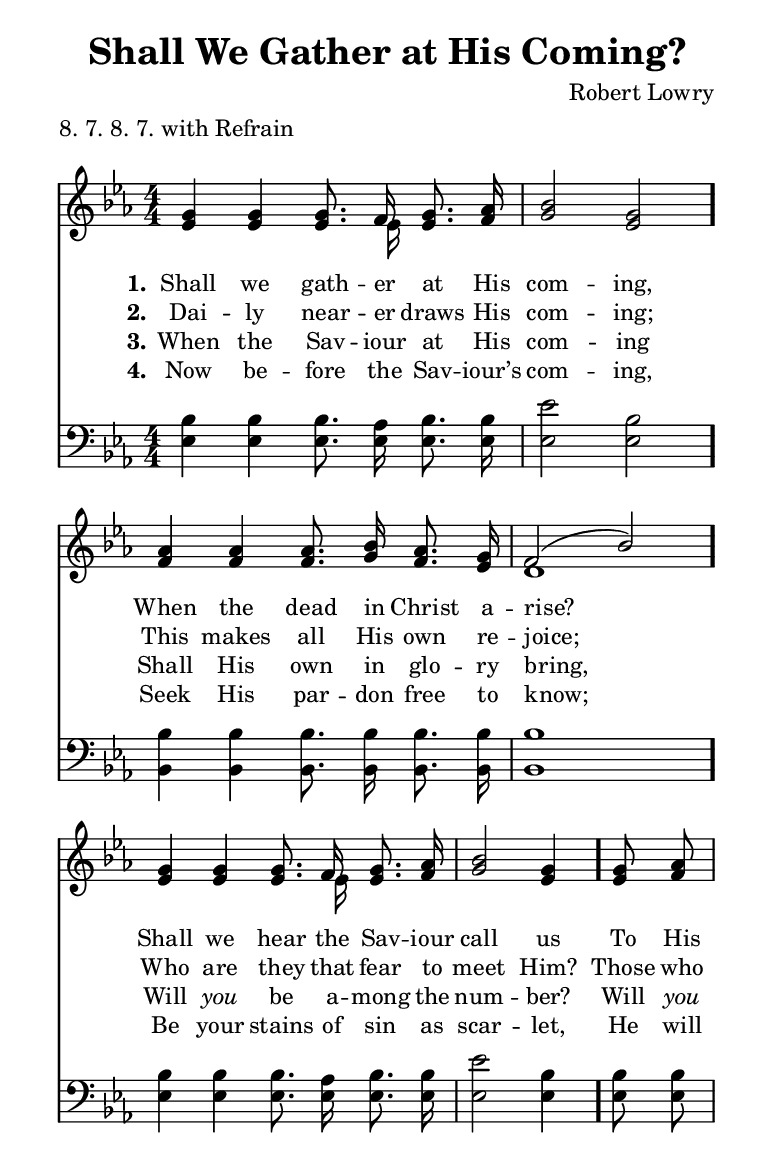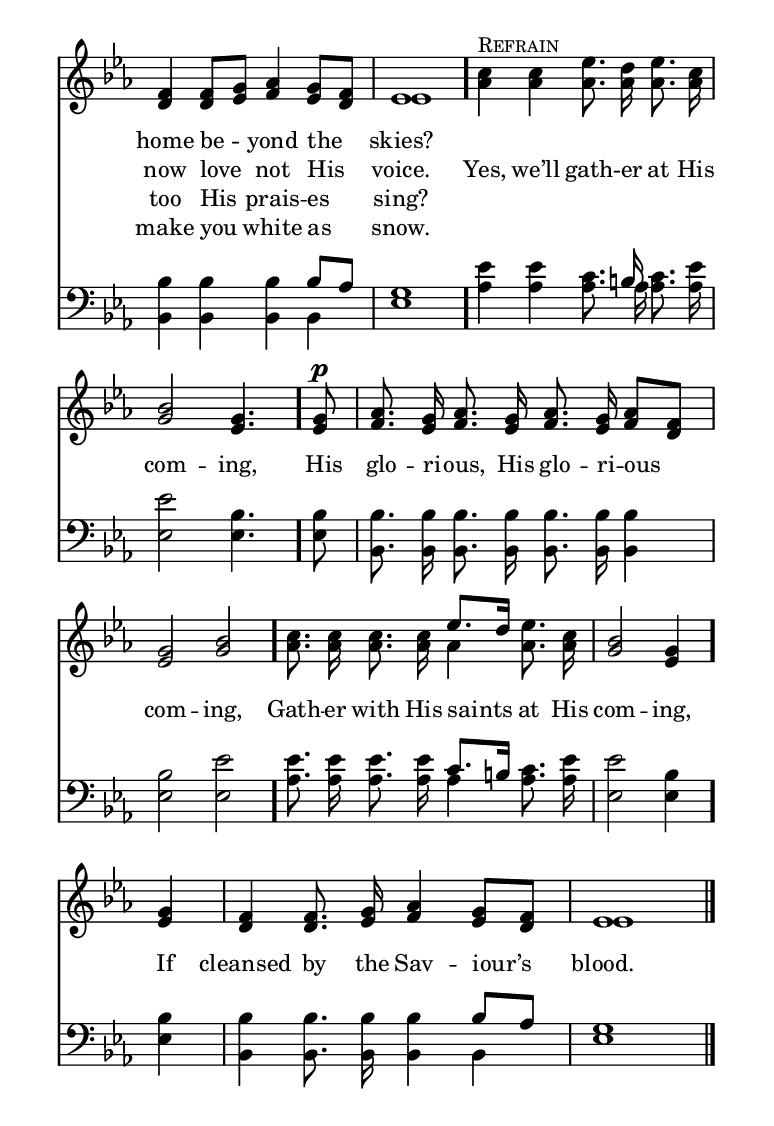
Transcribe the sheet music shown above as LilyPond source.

\include "common/global.ily"
\paper {
  \include "common/paper.ily"
}

\header{
  %gospel
  hymnnumber = "35"
  title = "Shall We Gather at His Coming?"
  tunename = "Beautiful River"
  meter = "8. 7. 8. 7. with Refrain"
  poet = ""
  composer = "Robert Lowry" % see https://hymnary.org/tune/shall_we_gather_at_the_river_lowry
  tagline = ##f
}

% for fermata in MIDI
ta = { \tempo 4=90 }
tb = { \tempo 4=45 }

patternAA = { c4 c4 c8. c16 c8. c16 | c2 c2   }
patternAB = { c4 c4 c8. c16 c8. c16 | c2( c2) }
patternAC = { c4 c4 c8. c16 c8. c16 | c1      }
patternAD = { c4 c4 c8. c16 c8. c16 | c2 c4   }
patternAE = { c4 c4 c8. c16 c8. c16 | c2 c4.  }

patternBA = { c8 c8 | c4 c8[ c8] c4 c8[ c8] | c1 }
patternBB = { c8 c8 | c4 c4      c4 c8[ c8] | c1 }
patternBC = { c8 c8 | c4 c4      c4 c4      | c1 }

patternCA = { c8 | c8. c16 c8. c16 c8. c16 c8[ c8] | c2 c2 }
patternCB = { c8 | c8. c16 c8. c16 c8. c16 c4      | c2 c2 }

patternDA = { c8. c16 c8. c16 c8.[ c16] c8. c16 | c2 c4 }
patternDB = { c8. c16 c8. c16 c4        c8. c16 | c2 c4 }

patternEA = { c4 | c4 c8. c16 c4 c8[ c8] | c1 }
patternEB = { c4 | c4 c8. c16 c4 c4      | c1 }

global = {
  \include "common/overrides.ily"
  \override Staff.TimeSignature.style = #'numbered
  \time 4/4
  \override Score.MetronomeMark.transparent = ##t % hide all fermata changes too
  \ta
  \key ees \major
  \autoBeamOff
}

notesSoprano = {
\global
\relative c'' {

  \changePitch \patternAA { g g g f g aes | bes g }
  \changePitch \patternAB { aes aes aes bes aes g | f bes }
  \changePitch \patternAD { g g g f g aes | bes g }
  \changePitch \patternBA { g aes | f f g aes g f | ees }

  << s^\markup { \small \caps "Refrain" }
  \changePitch \patternAE { c' c ees d ees c | bes g } >>
  \changePitch \patternCA { g^\markup { \dynamic p } | aes g aes g aes g aes f | g bes }
  \changePitch \patternDA { c c c c ees d ees c | bes g }
  \changePitch \patternEA { g | f f g aes g f | ees }

  \bar "|."

}
}

notesAlto = {
\global
\relative e' {

  \changePitch \patternAA { ees ees ees ees ees f | g ees }
  \changePitch \patternAC { f f f g f ees | d }
  \changePitch \patternAD { ees ees ees ees ees f | g ees }
  \changePitch \patternBA { ees f | d d ees f ees d | ees }

  \changePitch \patternAE { aes aes aes aes aes aes | g ees }
  \changePitch \patternCA { ees | f ees f ees f ees f d | ees g }
  \changePitch \patternDB { aes aes aes aes aes aes aes | g ees }
  \changePitch \patternEA { ees | d d ees f ees d | ees }

}
}

notesTenor = {
\global
\relative a {

  \changePitch \patternAA { bes bes bes aes bes bes | ees bes }
  \changePitch \patternAC { bes bes bes bes bes bes | bes }
  \changePitch \patternAD { bes bes bes aes bes bes | ees bes }
  \changePitch \patternBB { bes bes | bes bes bes bes aes | g }

  \changePitch \patternAE { ees' ees c b c ees | ees bes }
  \changePitch \patternCB { bes | bes bes bes bes bes bes bes | bes ees }
  \changePitch \patternDA { ees ees ees ees c b c ees | ees bes }
  \changePitch \patternEA { bes | bes bes bes bes bes aes | g }

}
}

notesBass = {
\global
\relative f {

  \changePitch \patternAA { ees ees ees ees ees ees | ees ees }
  \changePitch \patternAC { bes bes bes bes bes bes | bes }
  \changePitch \patternAD { ees ees ees ees ees ees | ees ees }
  \changePitch \patternBC { ees ees | bes bes bes bes | ees }

  \changePitch \patternAE { aes aes aes aes aes aes | ees ees }
  \changePitch \patternCB { ees | bes bes bes bes bes bes bes | ees ees }
  \changePitch \patternDB { aes aes aes aes aes aes aes | ees ees }
  \changePitch \patternEB { ees | bes bes bes bes bes | ees }

}
}

Refrain = \lyricmode {

Yes, we’ll gath -- er at His com -- ing, \bar "."
His glo -- ri -- ous, His glo -- ri -- ous com -- ing, \bar "."
Gath -- er with His saints at His com -- ing, \bar "."
If cleansed by the Sav -- iour’s blood. \bar "."

}

wordsA = \lyricmode {
\set stanza = "1."

Shall we gath -- er at His com -- ing, \bar "."
When the dead in Christ a -- rise? \bar "."
Shall we hear the Sav -- iour call us \bar "."
To His home be -- yond the skies? \bar "."

}

wordsB = \lyricmode {
\set stanza = "2."

Dai -- ly near -- er draws His com -- ing;
This makes all His own re -- joice;
Who are they that fear to meet Him?
Those who now love not His voice.

\Refrain

}

wordsC = \lyricmode {
\set stanza = "3."

When the Sav -- iour at His com -- ing
Shall His own in glo -- ry bring,
Will { \italicsOn } you { \italicsOff } be a -- mong the num -- ber?
Will { \italicsOn } you { \italicsOff } too His prais -- es sing?

}

wordsD = \lyricmode {
\set stanza = "4."

Now be -- fore the Sav -- iour’s com -- ing,
Seek His par -- don free to know;
Be your stains of sin as scar -- let,
He will make you white as snow.

}

\score {
  \context ChoirStaff <<
    \context Staff = upper <<
      \set Staff.autoBeaming = ##f
      \set ChoirStaff.systemStartDelimiter = #'SystemStartBar
      \set ChoirStaff.printPartCombineTexts = ##f
      \partcombine #'(2 . 11) \notesSoprano \notesAlto
      \context NullVoice = sopranos { \voiceOne << \notesSoprano >> }
      \context Lyrics = one   \lyricsto sopranos \wordsA
      \context Lyrics = two   \lyricsto sopranos \wordsB
      \context Lyrics = three \lyricsto sopranos \wordsC
      \context Lyrics = four  \lyricsto sopranos \wordsD
      %\context Lyrics = five  \lyricsto sopranos \wordsE
    >>
    \context Staff = men <<
      \set Staff.autoBeaming = ##f
      \clef bass
      \set ChoirStaff.printPartCombineTexts = ##f
      \partcombine #'(2 . 11) \notesTenor \notesBass
    >>
  >>
  \layout {
    \include "common/layout.ily"
  }
  #(cond ((ly:get-option 'eog-midi-permitted) #{ \midi{
    \include "common/midi.ily"
  } #}))
}

\version "2.19.49"  % necessary for upgrading to future LilyPond versions.

% vi:set et ts=2 sw=2 ai nocindent syntax=lilypond:
